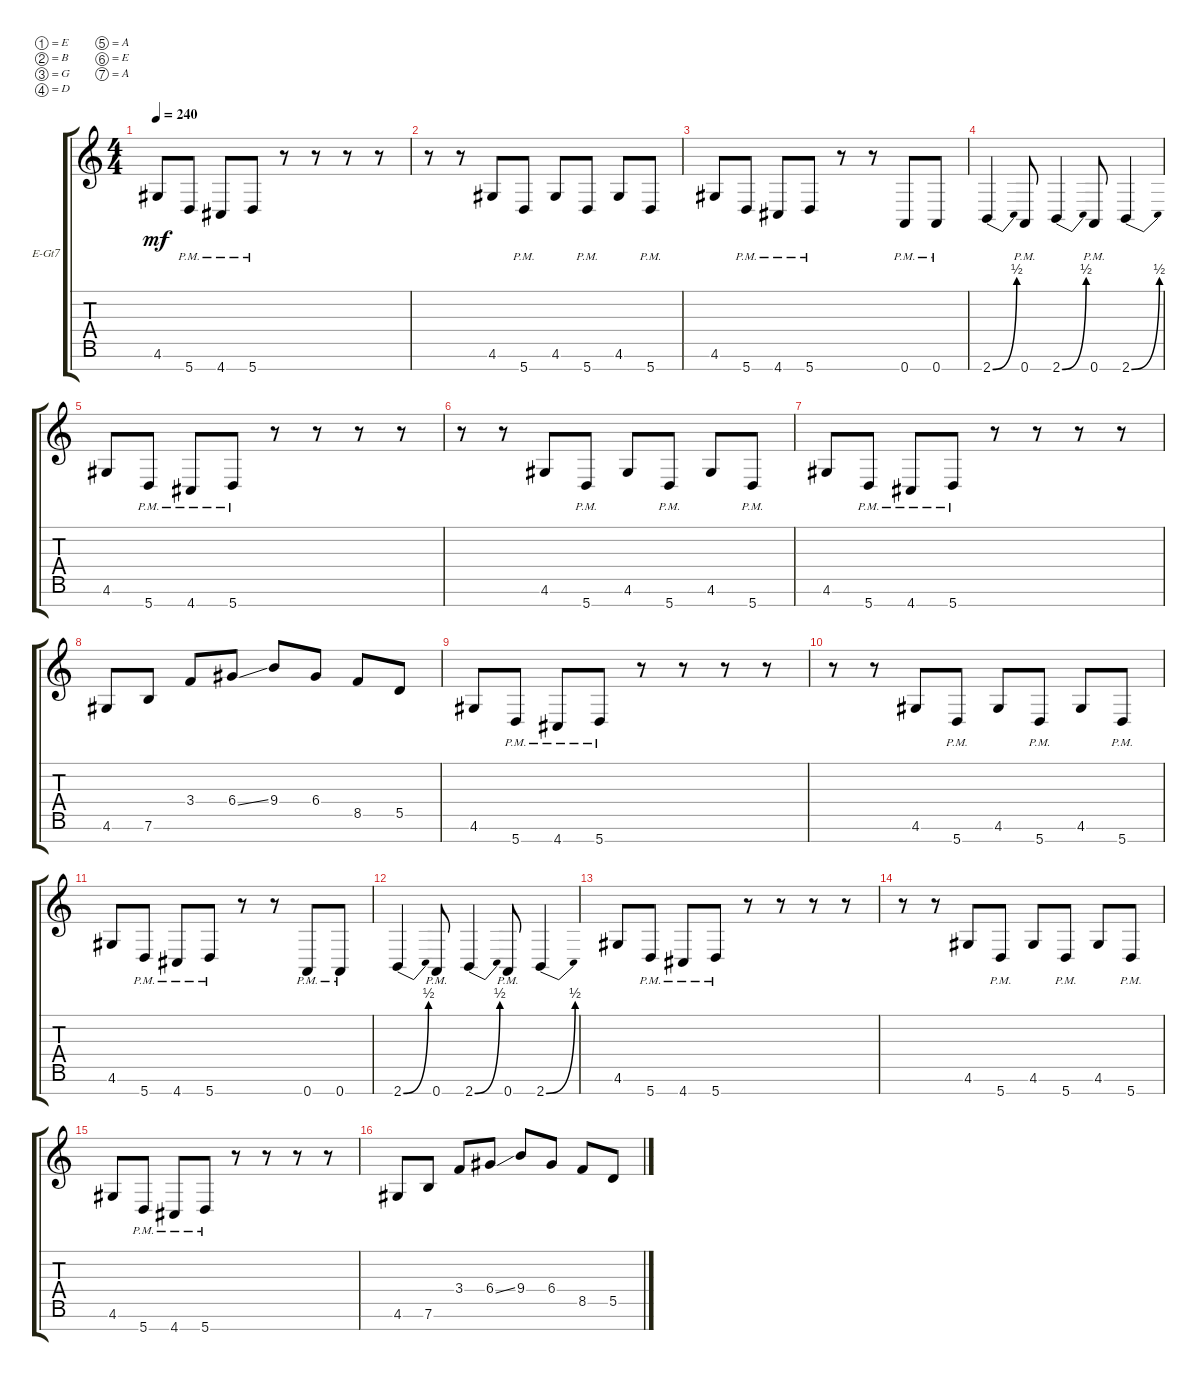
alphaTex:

\defaultSystemsLayout 4
\bracketExtendMode groupsimilarinstruments
\firstSystemTrackNameOrientation horizontal
\otherSystemsTrackNameOrientation horizontal
\track ("Electric Guitar" "E-Gt7") {instrument distortionguitar}
\staff {score tabs}
\tuning (E4 B3 G3 D3 A2 E2 A1)
\ts (4 4)
\tempo 240
\clef g2
\ks c
4.6.8{dy mf} 5.7{pm}.8 4.7{pm}.8 5.7{pm}.8 r.8 r.8 r.8 r.8 |
r.8 r.8 4.6.8 5.7{pm}.8 4.6.8 5.7{pm}.8 4.6.8 5.7{pm}.8 |
4.6.8 5.7{pm}.8 4.7{pm}.8 5.7{pm}.8 r.8 r.8 0.7{pm}.8 0.7{pm}.8 |
2.7{be (bend 0 0 60 2)}.4 0.7{pm}.8 2.7{be (bend 0 0 60 2)}.4 0.7{pm}.8 2.7{be (bend 0 0 60 2)}.4 |
4.6.8 5.7{pm}.8 4.7{pm}.8 5.7{pm}.8 r.8 r.8 r.8 r.8 |
r.8 r.8 4.6.8 5.7{pm}.8 4.6.8 5.7{pm}.8 4.6.8 5.7{pm}.8 |
4.6.8 5.7{pm}.8 4.7{pm}.8 5.7{pm}.8 r.8 r.8 r.8 r.8 |
4.6.8 7.6.8 3.4.8 6.4{ss}.8 9.4.8 6.4.8 8.5.8 5.5.8 |
4.6.8 5.7{pm}.8 4.7{pm}.8 5.7{pm}.8 r.8 r.8 r.8 r.8 |
r.8 r.8 4.6.8 5.7{pm}.8 4.6.8 5.7{pm}.8 4.6.8 5.7{pm}.8 |
4.6.8 5.7{pm}.8 4.7{pm}.8 5.7{pm}.8 r.8 r.8 0.7{pm}.8 0.7{pm}.8 |
2.7{be (bend 0 0 60 2)}.4 0.7{pm}.8 2.7{be (bend 0 0 60 2)}.4 0.7{pm}.8 2.7{be (bend 0 0 60 2)}.4 |
4.6.8 5.7{pm}.8 4.7{pm}.8 5.7{pm}.8 r.8 r.8 r.8 r.8 |
r.8 r.8 4.6.8 5.7{pm}.8 4.6.8 5.7{pm}.8 4.6.8 5.7{pm}.8 |
4.6.8 5.7{pm}.8 4.7{pm}.8 5.7{pm}.8 r.8 r.8 r.8 r.8 |
4.6.8 7.6.8 3.4.8 6.4{ss}.8 9.4.8 6.4.8 8.5.8 5.5.8
